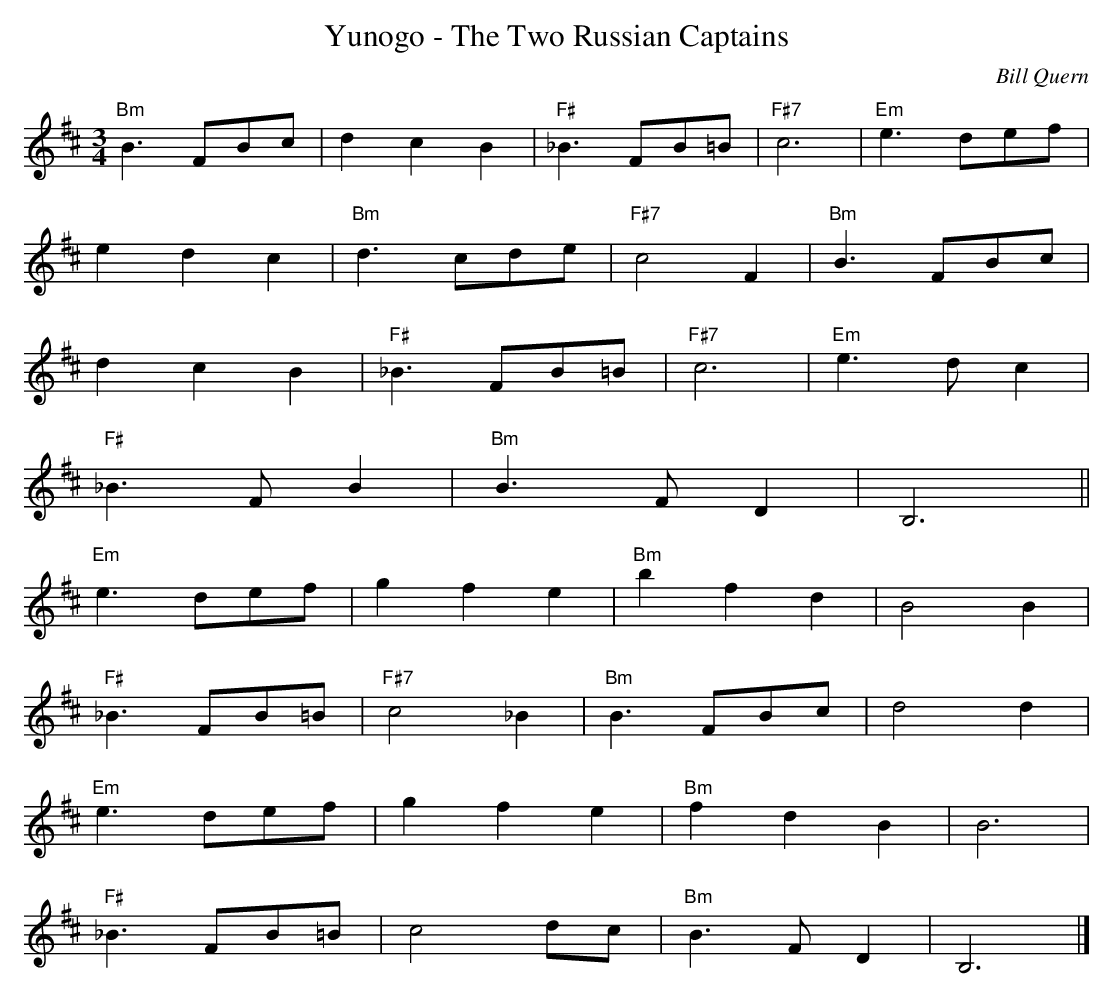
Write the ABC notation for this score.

X:1
T:Yunogo - The Two Russian Captains
C:Bill Quern
M:3/4
L:1/8
K:Bm
"Bm"B3FBc|d2c2B2|"F#"_B3 FB=B|"F#7"c6|"Em"e3def|
e2d2c2|"Bm"d3cde|"F#7"c4F2|"Bm"B3FBc|
d2c2B2|"F#"_B3 FB=B|"F#7"c6|"Em"e3dc2|
"F#"_B3FB2|"Bm"B3FD2|B,6||
"Em"e3def|g2f2e2|"Bm"b2f2d2|B4B2|
"F#"_B3 FB=B|"F#7"c4_B2|"Bm"B3FBc|d4d2|
"Em"e3def|g2f2e2|"Bm"f2d2B2|B6|
"F#"_B3 FB=B|c4dc|"Bm"B3FD2|B,6|]
